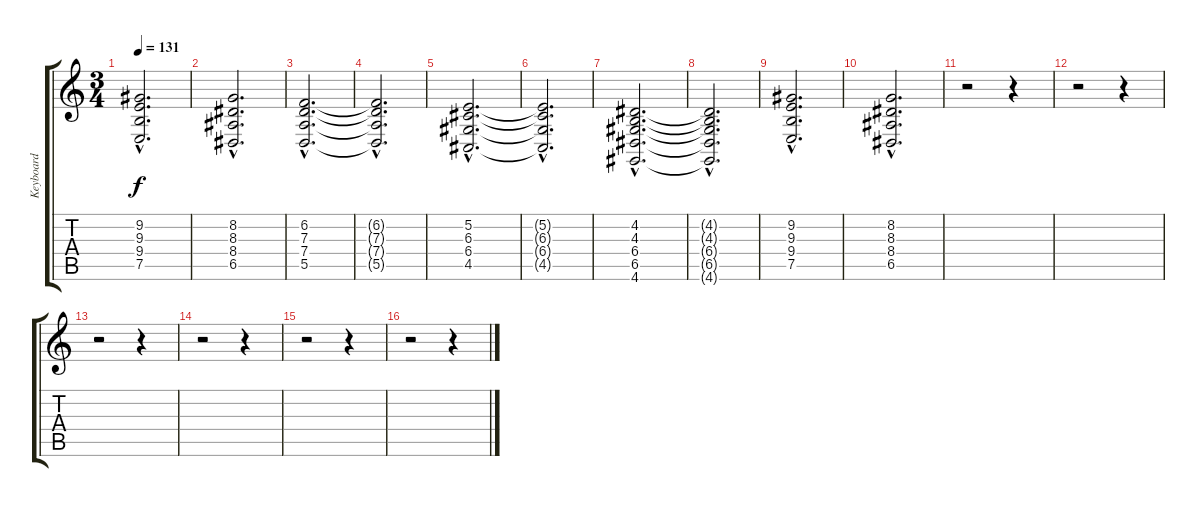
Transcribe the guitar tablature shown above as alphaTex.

\track ("Keyboard" "Keyboard") {instrument choiraahs}
\staff {score tabs}
\tuning (E4 B3 G3 D3 A2 E2) {hide}
\ts (3 4)
\tempo 131
\clef g2
\ks c
(9.2{hac} 9.3{hac} 9.4{hac} 7.5{hac}).2{d dy f} |
(8.2{hac} 8.3{hac} 8.4{hac} 6.5{hac}).2{d} |
(6.2{hac} 7.3{hac} 7.4{hac} 5.5{hac}).2{d} |
(6.2{hac t} 7.3{hac t} 7.4{hac t} 5.5{hac t}).2{d} |
(5.2{hac} 6.3{hac} 6.4{hac} 4.5{hac}).2{d} |
(5.2{hac t} 6.3{hac t} 6.4{hac t} 4.5{hac t}).2{d} |
(4.2{hac} 4.3{hac} 6.4{hac} 6.5{hac} 4.6{hac}).2{d} |
(4.2{hac t} 4.3{hac t} 6.4{hac t} 6.5{hac t} 4.6{hac t}).2{d} |
(9.2{hac} 9.3{hac} 9.4{hac} 7.5{hac}).2{d} |
(8.2{hac} 8.3{hac} 8.4{hac} 6.5{hac}).2{d} |
r.2 r.4 |
r.2 r.4 |
r.2 r.4 |
r.2 r.4 |
r.2 r.4 |
r.2 r.4
